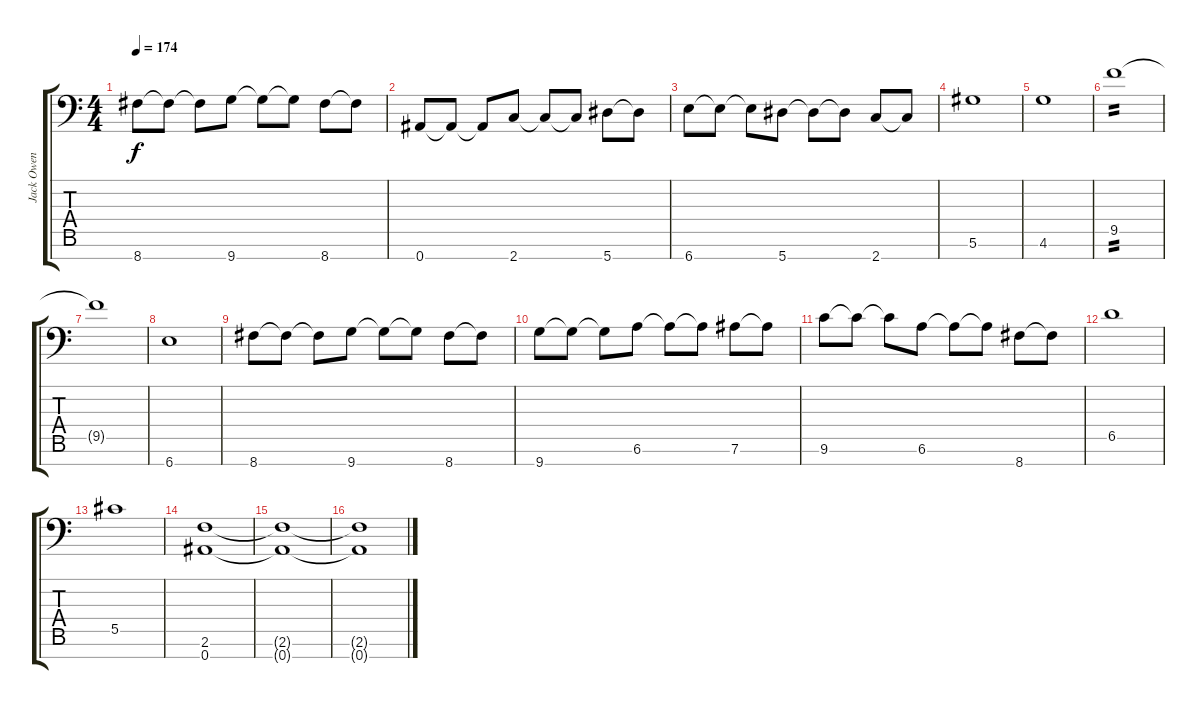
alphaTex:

\track ("Jack Owen" "Jack Owen") {instrument overdrivenguitar}
\staff {score tabs}
\tuning (Eb4 Bb3 Gb3 Db3 Ab2 Eb2 Bb1) {hide}
\ts (4 4)
\tempo 174
\clef f4
\ks c
8.7.8{dy f} 8.7{t}.8 8.7{t}.8 9.7.8 9.7{t}.8 9.7{t}.8 8.7.8 8.7{t}.8 |
0.7.8 0.7{t}.8 0.7{t}.8 2.7.8 2.7{t}.8 2.7{t}.8 5.7.8 5.7{t}.8 |
6.7.8 6.7{t}.8 6.7{t}.8 5.7.8 5.7{t}.8 5.7{t}.8 2.7.8 2.7{t}.8 |
5.6.1 |
4.6.1 |
9.5.1{tp 2} |
9.5{t}.1 |
6.7.1 |
8.7.8 8.7{t}.8 8.7{t}.8 9.7.8 9.7{t}.8 9.7{t}.8 8.7.8 8.7{t}.8 |
9.7.8 9.7{t}.8 9.7{t}.8 6.6.8 6.6{t}.8 6.6{t}.8 7.6.8 7.6{t}.8 |
9.6.8 9.6{t}.8 9.6{t}.8 6.6.8 6.6{t}.8 6.6{t}.8 8.7.8 8.7{t}.8 |
6.5.1 |
5.5.1 |
(2.6 0.7).1 |
(2.6{t} 0.7{t}).1 |
(2.6{t} 0.7{t}).1
